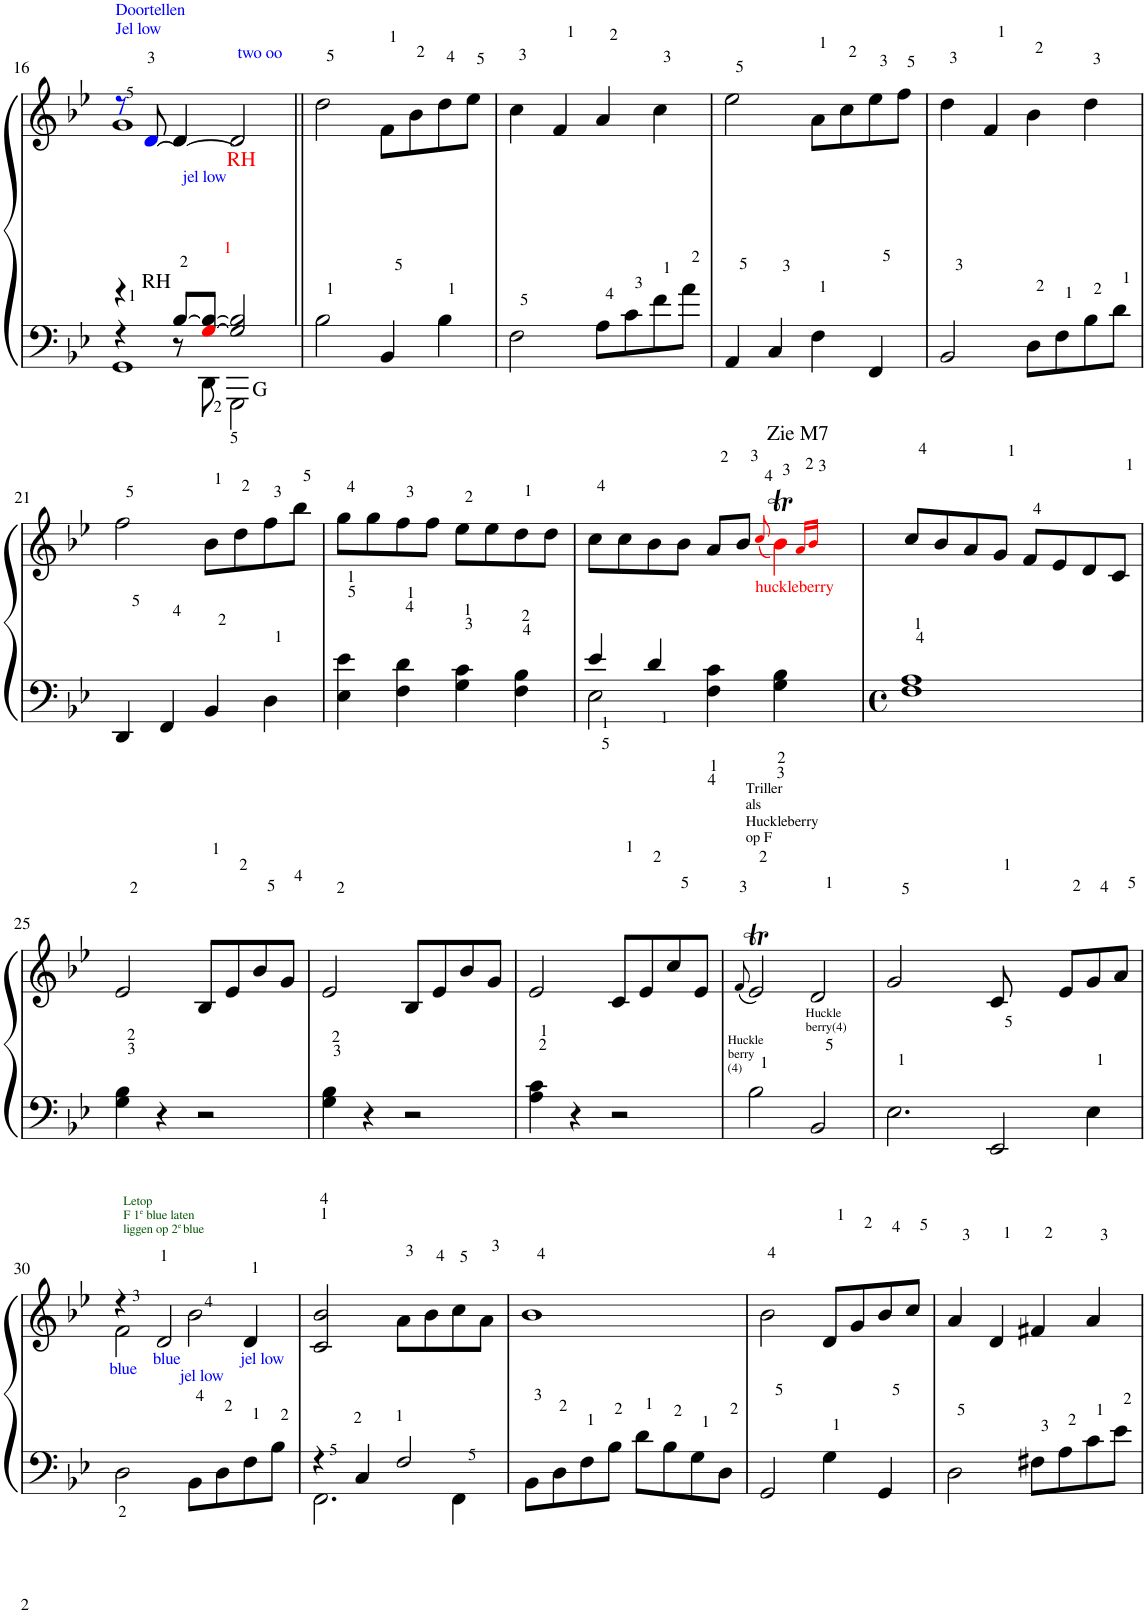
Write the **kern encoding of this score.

**kern	**kern
*part2	*part1
*staff2	*staff1
*I"Piano	*I"Piano
*I'Pno	*I'Pno
!!LO:PB:g=z
*clefF4	*clefG2
*k[b-e-]	*k[b-e-]
=16	=16
*^	*^
*	*^	*	*
!	!	!	!LO:TX:a:color=#0000FF:t=Doortellen	!
!	!	!	!LO:TX:a:t=Jel low	!
4r	4r	1GG	8r	1g
.	.	.	[8di/	.
!LO:TX:a:t=RH	!	!	!	!
!LO:TX:a:color=#0000FF:t=jel low	!	!	!	!
[8B-/L	8r	.	4d/_	.
!LO:TX:a:color=#FF0000:t=RH	!	!	!	!
[8Gj/ 8B-/_J	8DD<\	.	.	.
!	!	!	!LO:TX:a:color=#0000FF:t=two oo	!
!LO:TX:b:t=G	!	!	!	!
2G/] 2B-/]	2GGG\	.	2d/]	.
*v	*v	*v	*	*
*	*v	*v
=17||	=17||
2B-\	2dd\
4BB-/	8f\L
.	8b-\
4B-\	8dd\
.	8ee-\J
=18	=18
2F\	4cc\
.	4f/
8A\L	4a/
8c\	.
8f\	4cc\
8a\J	.
=19	=19
4AA/	2ee-\
4C/	.
4F\	8a\L
.	8cc\
4FF/	8ee-\
.	8ff\J
=20	=20
2BB-/	4dd\
.	4f/
8D\L	4b-\
8F\	.
8B-\	4dd\
8d\J	.
!!LO:LB:g=z
=21	=21
4DD/	2ff\
4FF/	.
4BB-/	8b-\L
.	8dd\
4D\	8ff\
.	8bb-\J
=22	=22
4E-\ 4e-\	8gg\L
.	8gg\
4F\ 4d\	8ff\
.	8ff\J
4G\ 4c\	8ee-\L
.	8ee-\
4F\ 4B-\	8dd\
.	8dd\J
=23	=23
*^	*
4e-</	2E-<\	8cc\L
.	.	8cc\
4d</	.	8b-\
.	.	8b-\J
4F\<< 4c\<<	2.ryy	8a/L
.	.	8b-/J
.	.	(8qccj/
!	!	!LO:TX:a:t=Zie M7
!	!	!LO:TX:b:color=#FF0000:t=huckleberry
4G\<< 4B-\<<	.	4b-Tj\)
.	.	16qaj/LL
.	.	16qb-j/JJ
4ryy	.	4ryy
*v	*v	*
=24	=24
*M4/4	*
*met(c)	*
1F 1A	8cc/L
.	8b-/
.	8a/
.	8g/J
.	8f/L
.	8e-/
.	8d/
.	8c/J
!!LO:LB:g=z
=25	=25
4G\ 4B-\	2e-/
4r	.
2r	8B-/L
.	8e-/
.	8b-/
.	8g/J
=26	=26
4G\ 4B-\	2e-/
4r	.
2r	8B-/L
.	8e-/
.	8b-/
.	8g/J
=27	=27
4A\ 4c\	2e-/
4r	.
2r	8c/L
.	8e-/
.	8cc/
.	8e-/J
=28	=28
.	(8qf/
!	!LO:TX:a:t=Triller
!	!LO:TX:a:t=als
!	!LO:TX:a:t=Huckleberry
!	!LO:TX:a:t=op F
!LO:TX:a:t=Huckle	!
!LO:TX:a:t=berry	!
!LO:TX:a:t=(4)	!
2B-\	2e-T/)
!LO:TX:a:t=Huckle	!
!LO:TX:a:t=berry(4)	!
2BB-/	2d/
=29	=29
2.E-\	2g/
.	4ryy
[4EE-/	8c/
.	8ryy
4ryy	8ryy
.	8e-/L
4E-\	8g/
.	8a/J
!!LO:LB:g=z
=30	=30
*	*^
!	!LO:TX:b:color=#0000FF:t=blue	!
*	*	*^
2D<\	4r	2f\	2.ryy
!	!LO:TX:b:color=#0000FF:t=blue	!	!
!	!LO:TX:a:color=#005500:t=Letop	!	!
!	!LO:TX:a:t=F 1	!	!
!	!LO:TX:a:t=e	!	!
!	!LO:TX:a:t=blue laten	!	!
!	!LO:TX:a:t=liggen op 2	!	!
!	!LO:TX:a:t=e	!	!
!	!LO:TX:a:t=blue	!	!
.	8ryy	.	.
.	2d/	.	.
!	!	!LO:TX:b:color=#0000FF:t=jel low	!
4EE-/]	.	2b-\	.
!	!	!	!LO:TX:b:color=#0000FF:t=jel low
8BB-\L	.	.	2ryy
8D\	4d/	.	.
8F\	.	8ryy	.
8B-\J	8ryy	8ryy	.
*	*v	*v	*v
=31	=31
*^	*
4r	2.FF\	2c/ 2b-/
4C/	.	.
2F/	.	8a\L
.	.	8b-\
.	4FF\	8cc\
.	.	8a\J
*v	*v	*
=32	=32
8BB-\L	1b-
8D\	.
8F\	.
8B-\J	.
8d\L	.
8B-\	.
8G\	.
8D\J	.
=33	=33
2GG/	2b-\
4G\	8d/L
.	8g/
4GG/	8b-/
.	8cc/J
=34	=34
2D\	4a/
.	4d/
8F#X\L	4f#X/
8A\	.
8c\	4a/
8e-\J	.
=	=
*-	*-
